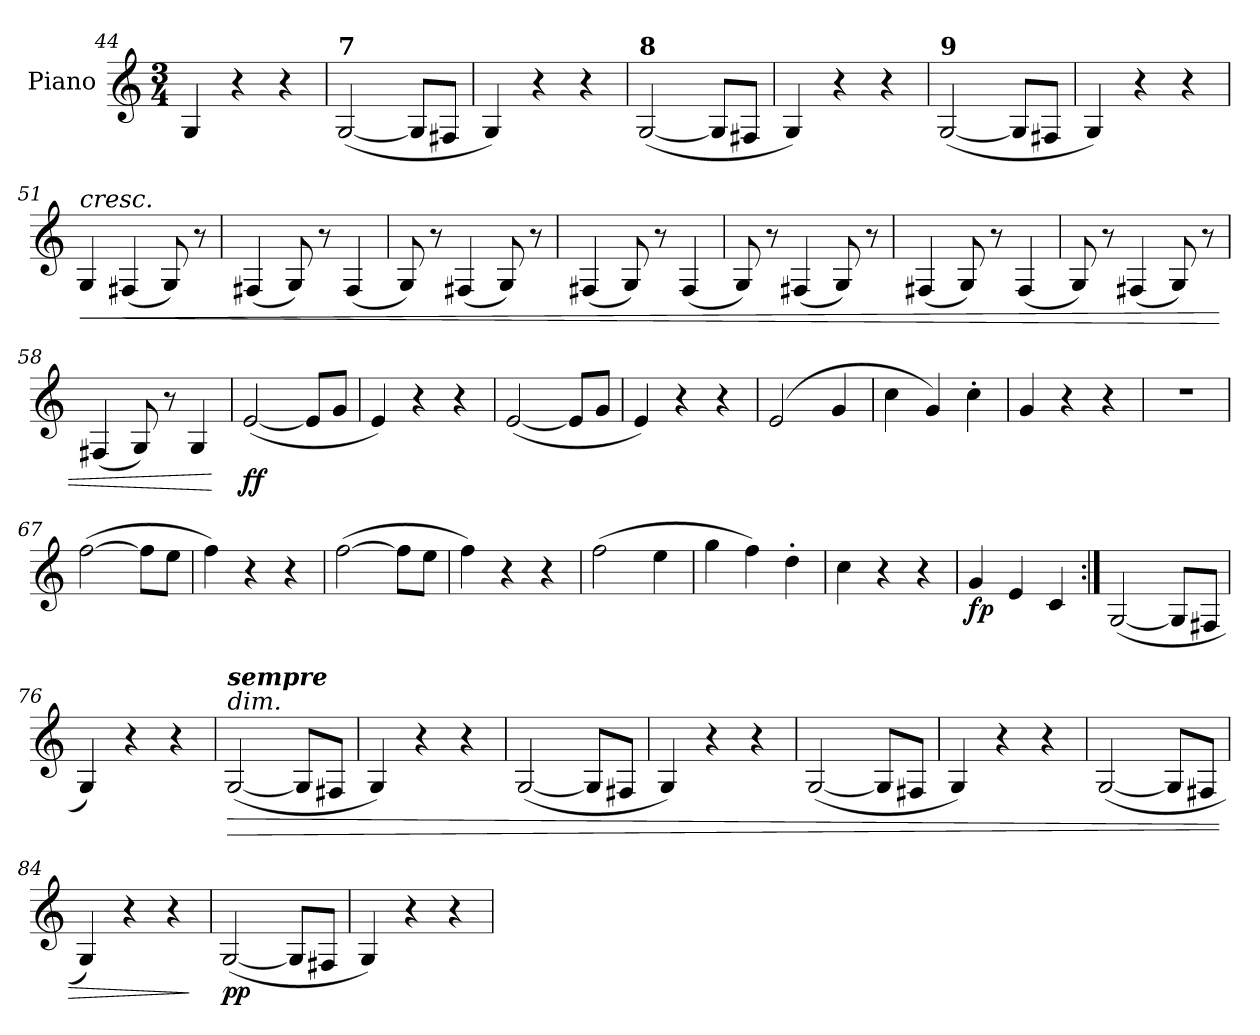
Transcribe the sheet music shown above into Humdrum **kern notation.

**kern	**dynam
*part1	*part1
*staff1	*staff1
*I"Piano	*
*I'Pno.	*
*clefG2	*
*ITrd-1c-2	*
*k[f#c#]	*
*M3/4	*
=44	=44
4A/	.
4r	.
4r	.
=45	=45
!LO:TX:a:B:t=7	!
([2A/	.
8A/L]	.
8G#X/J	.
=46	=46
4A/)	.
4r	.
4r	.
=47	=47
!LO:TX:a:B:t=8	!
([2A/	.
8A/L]	.
8G#X/J	.
=48	=48
4A/)	.
4r	.
4r	.
=49	=49
!LO:TX:a:B:t=9	!
([2A/	.
8A/L]	.
8G#X/J	.
=50	=50
4A/)	.
4r	.
4r	.
=51	=51
!LO:TX:a:i:t=cresc.	!
!	!LO:HP:b
4A/	<
(4G#X/	.
8A/)	.
8r	.
!!LO:LB:g=z
=52	=52
(4G#X/	.
8A/)	.
8r	.
(4G#/	.
=53	=53
8A/)	.
8r	.
(4G#X/	.
8A/)	.
8r	.
=54	=54
(4G#X/	.
8A/)	.
8r	.
(4G#/	.
=55	=55
8A/)	.
8r	.
(4G#X/	.
8A/)	.
8r	.
=56	=56
(4G#X/	.
8A/)	.
8r	.
(4G#/	.
=57	=57
8A/)	.
8r	.
(4G#X/	.
8A/)	.
8r	.
=58	=58
(4G#X/	.
8A/)	.
8r	.
4A/	.
.	[
!!LO:LB:g=z
=59	=59
!	!LO:DY:b
([2f#/	ff
8f#/L]	.
8a/J	.
=60	=60
4f#/)	.
4r	.
4r	.
=61	=61
([2f#/	.
8f#/L]	.
8a/J	.
=62	=62
4f#/)	.
4r	.
4r	.
=63	=63
(2f#/	.
4a/	.
=64	=64
4dd\	.
4a/)	.
4dd'\	.
=65	=65
4a/	.
4r	.
4r	.
=66	=66
2.r	.
=67	=67
(>[2gg\	.
8gg\L]	.
8ff#\J	.
=68	=68
4gg\)	.
4r	.
4r	.
=69	=69
(>[2gg\	.
8gg\L]	.
8ff#\J	.
=70	=70
4gg\)	.
4r	.
4r	.
!!LO:LB:g=z
=71	=71
(>2gg\	.
4ff#\	.
=72	=72
4aa\	.
4gg\)	.
4ee'\	.
=73	=73
4dd\	.
4r	.
4r	.
=74	=74
!	!LO:DY:b
4a/	fp
4f#/	.
4d/	.
=75:|!	=75:|!
([2A/	.
8A/L]	.
8G#X/J	.
=76	=76
4A/)	.
4r	.
4r	.
=77	=77
!LO:TX:a:i:t=dim.	!
!LO:TX:a:Bi:t=sempre	!
!	!LO:HP:b
([2A/	>
8A/L]	.
8G#X/J	.
=78	=78
4A/)	.
4r	.
4r	.
=79	=79
([2A/	.
8A/L]	.
8G#X/J	.
=80	=80
4A/)	.
4r	.
4r	.
!!LO:LB:g=z
=81	=81
([2A/	.
8A/L]	.
8G#X/J	.
=82	=82
4A/)	.
4r	.
4r	.
=83	=83
([2A/	.
8A/L]	.
8G#X/J	.
=84	=84
4A/)	.
4r	.
4r	.
.	]
=85	=85
!	!LO:DY:b
([2A/	pp
8A/L]	.
8G#X/J	.
=86	=86
4A/)	.
4r	.
4r	.
=	=
*-	*-
